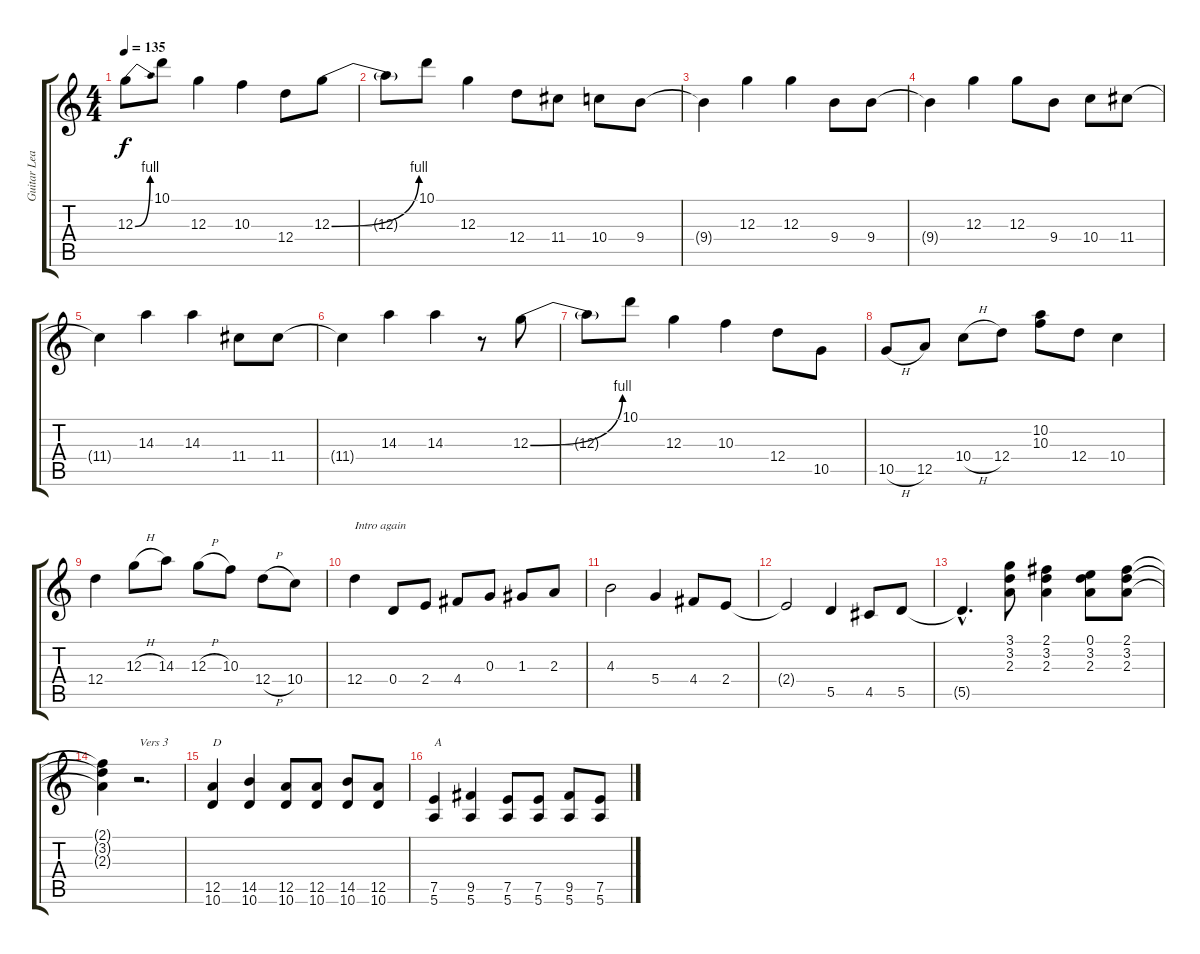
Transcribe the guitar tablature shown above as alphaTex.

\track ("Guitar Lead" "Guitar Lea") {instrument distortionguitar}
\staff {score tabs}
\tuning (E4 B3 G3 D3 A2 E2) {hide}
\ts (4 4)
\tempo 135
\clef g2
\ks c
12.3{be (bend 0 0 60 4)}.8{dy f} 10.1.8 12.3.4 10.3.4 12.4.8 12.3{be (bend 0 0 60 4)}.8 |
12.3{t}.8 10.1.8 12.3.4 12.4.8 11.4.8 10.4.8 9.4.8 |
9.4{t}.4 12.3.4 12.3.4 9.4.8 9.4.8 |
9.4{t}.4 12.3.4 12.3.8 9.4.8 10.4.8 11.4.8 |
11.4{t}.4 14.3.4 14.3.4 11.4.8 11.4.8 |
11.4{t}.4 14.3.4 14.3.4 r.8 12.3{be (bend 0 0 60 4)}.8 |
12.3{t}.8 10.1.8 12.3.4 10.3.4 12.4.8 10.5.8 |
10.5{h}.8 12.5.8 10.4{h}.8 12.4.8 (10.2 10.3).8 12.4.8 10.4.4 |
12.4.4 12.3{h}.8 14.3.8 12.3{h}.8 10.3.8 12.4{h}.8 10.4.8 |
12.4.4{txt "Intro again"} 0.4.8 2.4.8 4.4.8 0.3.8 1.3.8 2.3.8 |
4.3.2 5.4.4 4.4.8 2.4.8 |
2.4{t}.2 5.5.4 4.5.8 5.5.8 |
5.5{hac t}.4{d} (3.1 3.2 2.3).8 (2.1 3.2 2.3).4 (0.1 3.2 2.3).8 (2.1 3.2 2.3).8 |
(2.1{t} 3.2{t} 2.3{t}).4 r.2{d txt "Vers 3"} |
(12.5 10.6).4{txt "D" volume 6} (14.5 10.6).4 (12.5 10.6).8 (12.5 10.6).8 (14.5 10.6).8 (12.5 10.6).8 |
(7.5 5.6).4{txt "A"} (9.5 5.6).4 (7.5 5.6).8 (7.5 5.6).8 (9.5 5.6).8 (7.5 5.6).8
